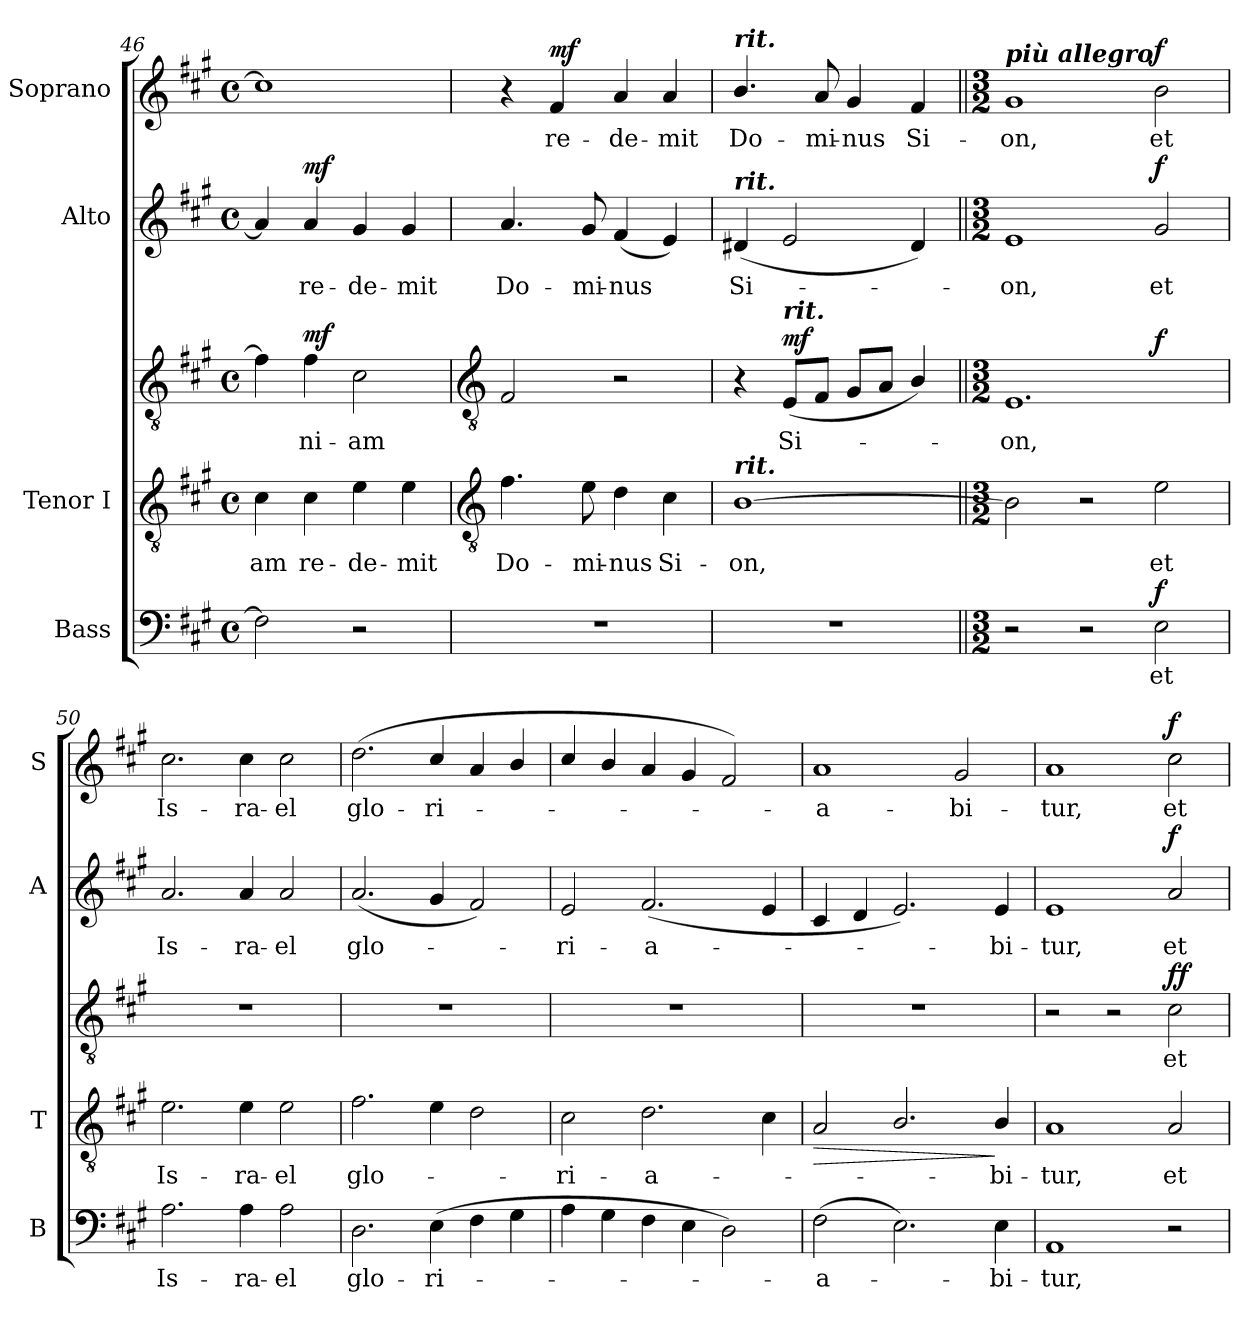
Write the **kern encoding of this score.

**kern	**text	**dynam	**kern	**text	**kern	**text	**dynam	**kern	**text	**dynam	**kern	**text	**dynam
*part4	*part4	*part4	*part3	*part3	*part3	*part3	*part3	*part2	*part2	*part2	*part1	*part1	*part1
*staff5	*staff5	*staff5	*staff4	*staff4	*staff3	*staff3	*staff3/4	*staff2	*staff2	*staff2	*staff1	*staff1	*staff1
*I"Bass	*	*	*I"Tenor I	*	*	*	*	*I"Alto	*	*	*I"Soprano	*	*
*I'B	*	*	*I'T	*	*	*	*	*I'A	*	*	*I'S	*	*
*clefF4	*	*	*clefGv2	*	*clefGv2	*	*	*clefG2	*	*	*clefG2	*	*
*k[f#c#g#]	*	*	*k[f#c#g#]	*	*k[f#c#g#]	*	*	*k[f#c#g#]	*	*	*k[f#c#g#]	*	*
*A:	*	*	*A:	*	*A:	*	*	*A:	*	*	*A:	*	*
*M4/4	*	*	*M4/4	*	*M4/4	*	*	*M4/4	*	*	*M4/4	*	*
*met(c)	*	*	*met(c)	*	*met(c)	*	*	*met(c)	*	*	*met(c)	*	*
=46	=46	=46	=46	=46	=46	=46	=46	=46	=46	=46	=46	=46	=46
!	!	!	!	!LO:LY:b	!	!	!	!	!	!	!	!	!
2F#]	.	.	4c#	am	4f#]	.	.	4a]	.	.	1cc#]	.	.
!	!	!	!	!LO:LY:b	!	!LO:LY:b	!LO:DY:b=2	!	!LO:LY:b	!LO:DY:b	!	!	!
.	.	.	4c#	re-	4f#	-ni-	mf	4a	re-	mf	.	.	.
!	!	!	!	!LO:LY:b	!	!LO:LY:b	!	!	!LO:LY:b	!	!	!	!
2r	.	.	4e	-de-	(>2c#	-am	.	4g#	-de-	.	.	.	.
!	!	!	!	!LO:LY:b	!	!	!	!	!LO:LY:b	!	!	!	!
.	.	.	4e	-mit	.	.	.	4g#	-mit	.	.	.	.
!!LO:LB:g=z
=47	=47	=47	=47	=47	=47	=47	=47	=47	=47	=47	=47	=47	=47
*	*	*	*clefGv2	*	*clefGv2	*	*	*	*	*	*	*	*
!	!	!	!	!LO:LY:b	!	!	!	!	!LO:LY:b	!	!	!	!
1r	.	.	4.f#	Do-	2F#	.	.	4.a	Do-	.	4r	.	.
!	!	!	!	!	!	!	!	!	!	!	!	!LO:LY:b	!LO:DY:b
.	.	.	.	.	.	.	.	.	.	.	4f#	re-	mf
!	!	!	!	!LO:LY:b	!	!	!	!	!LO:LY:b	!	!	!	!
.	.	.	8e	-mi-	.	.	.	8g#	-mi-	.	.	.	.
!	!	!	!	!LO:LY:b	!	!	!	!	!LO:LY:b	!	!	!LO:LY:b	!
.	.	.	4d	-nus	2r	.	.	(<4f#	-nus	.	4a	-de-	.
!	!	!	!	!LO:LY:b	!	!	!	!	!	!	!	!LO:LY:b	!
.	.	.	4c#	Si-	.	.	.	4e)	.	.	4a	-mit	.
=48	=48	=48	=48	=48	=48	=48	=48	=48	=48	=48	=48	=48	=48
!	!	!	!	!	!	!	!	!	!	!	!LO:TX:a:Bi:t=rit.	!	!
!	!	!	!	!	!	!	!	!LO:TX:a:Bi:t=rit.	!	!	!	!	!
!	!	!	!LO:TX:a:Bi:t=rit.	!	!	!	!	!	!	!	!	!	!
!	!	!	!	!LO:LY:b	!	!	!	!	!LO:LY:b	!	!	!LO:LY:b	!
1r	.	.	[1B	on,	4r	.	.	(<4d#X	Si-	.	4.b/	Do-	.
!	!	!	!	!	!LO:TX:a:Bi:t=rit.	!	!	!	!	!	!	!	!
!	!	!	!	!	!	!LO:LY:b	!LO:DY:b	!	!	!	!	!	!
.	.	.	.	.	(<8EL	-Si-	mf	2e	.	.	.	.	.
!	!	!	!	!	!	!	!	!	!	!	!	!LO:LY:b	!
.	.	.	.	.	8F#J	.	.	.	.	.	8a	-mi-	.
!	!	!	!	!	!	!	!	!	!	!	!	!LO:LY:b	!
.	.	.	.	.	8G#L	.	.	.	.	.	4g#	-nus	.
.	.	.	.	.	8AJ	.	.	.	.	.	.	.	.
!	!	!	!	!	!	!	!	!	!	!	!	!LO:LY:b	!
.	.	.	.	.	4B/)	.	.	4d#)	.	.	4f#	Si-	.
=49||	=49||	=49||	=49||	=49||	=49||	=49||	=49||	=49||	=49||	=49||	=49||	=49||	=49||
*M3/2	*	*	*M3/2	*	*M3/2	*	*	*M3/2	*	*	*M3/2	*	*
!	!	!	!	!	!	!	!	!	!	!	!LO:TX:a:Bi:t=più allegro	!	!
!	!	!	!	!	!	!LO:LY:b	!	!	!LO:LY:b	!	!	!LO:LY:b	!
2r	.	.	2B]	.	1.E	on,	.	1e	on,	.	1g#	-on,	.
2r	.	.	2r	.	.	.	.	.	.	.	.	.	.
!	!LO:LY:b	!LO:DY:b	!	!LO:LY:b	!	!	!LO:DY:b=2	!	!LO:LY:b	!LO:DY:b	!	!LO:LY:b	!LO:DY:b
2E	et	f	2e	et	.	.	f	2g#	et	f	2b	et	f
=50	=50	=50	=50	=50	=50	=50	=50	=50	=50	=50	=50	=50	=50
!	!LO:LY:b	!	!	!LO:LY:b	!LO:N:vis=1	!	!	!	!LO:LY:b	!	!	!LO:LY:b	!
2.A	Is-	.	2.e	Is-	1.r	.	.	2.a	Is-	.	2.cc#	Is-	.
!	!LO:LY:b	!	!	!LO:LY:b	!	!	!	!	!LO:LY:b	!	!	!LO:LY:b	!
4A	-ra-	.	4e	-ra-	.	.	.	4a	-ra-	.	4cc#	-ra-	.
!	!LO:LY:b	!	!	!LO:LY:b	!	!	!	!	!LO:LY:b	!	!	!LO:LY:b	!
2A	-el	.	2e	-el	.	.	.	2a	-el	.	2cc#	-el	.
=51	=51	=51	=51	=51	=51	=51	=51	=51	=51	=51	=51	=51	=51
!	!LO:LY:b	!	!	!LO:LY:b	!LO:N:vis=1	!	!	!	!LO:LY:b	!	!	!LO:LY:b	!
2.D	glo-	.	2.f#	glo-	1.r	.	.	(<2.a	glo-	.	(<2.dd	glo-	.
!	!LO:LY:b	!	!	!	!	!	!	!	!	!	!	!LO:LY:b	!
(>4E	-ri-	.	4e	.	.	.	.	4g#	.	.	4cc#/	-ri-	.
4F#	.	.	2d)	.	.	.	.	2f#)	.	.	4a	.	.
4G#	.	.	.	.	.	.	.	.	.	.	4b/	.	.
=52	=52	=52	=52	=52	=52	=52	=52	=52	=52	=52	=52	=52	=52
!	!	!	!	!LO:LY:b	!LO:N:vis=1	!	!	!	!LO:LY:b	!	!	!	!
4A	.	.	2c#	ri-	1.r	.	.	2e	ri-	.	4cc#/	.	.
4G#	.	.	.	.	.	.	.	.	.	.	4b/	.	.
!	!	!	!	!LO:LY:b	!	!	!	!	!LO:LY:b	!	!	!	!
4F#	.	.	2.d	-a-	.	.	.	(<2.f#	-a-	.	4a	.	.
4E	.	.	.	.	.	.	.	.	.	.	4g#	.	.
2D)	.	.	.	.	.	.	.	.	.	.	2f#)	.	.
.	.	.	4c#	.	.	.	.	4e	.	.	.	.	.
=53	=53	=53	=53	=53	=53	=53	=53	=53	=53	=53	=53	=53	=53
!	!LO:LY:b	!	!	!	!LO:N:vis=1	!	!LO:HP:b=2	!	!	!	!	!LO:LY:b	!
(>2F#	a-	.	2A	.	1.r	.	>	4c#	.	.	1a	a-	.
.	.	.	.	.	.	.	.	4d	.	.	.	.	.
2.E)	.	.	2.B/	.	.	.	.	2.e)	.	.	.	.	.
!	!	!	!	!	!	!	!	!	!	!	!	!LO:LY:b	!
.	.	.	.	.	.	.	.	.	.	.	2g#	-bi-	.
!	!LO:LY:b	!	!	!LO:LY:b	!	!	!	!	!LO:LY:b	!	!	!	!
4E	bi-	.	4B/	bi-	.	.	]	4e	bi-	.	.	.	.
=54	=54	=54	=54	=54	=54	=54	=54	=54	=54	=54	=54	=54	=54
!	!LO:LY:b	!	!	!LO:LY:b	!	!	!	!	!LO:LY:b	!	!	!LO:LY:b	!
1AA	-tur,	.	1A	tur,	2r	.	.	1e	-tur,	.	1a	-tur,	.
.	.	.	.	.	2r	.	.	.	.	.	.	.	.
!	!	!	!	!LO:LY:b	!	!LO:LY:b	!LO:DY:b=2	!	!LO:LY:b	!	!	!LO:LY:b	!
!	!	!	!	!	!	!	!LO:DY:n=1:b	!	!	!LO:DY:b	!	!	!LO:DY:b
2r	.	.	2A	et	2c#	-et	f f	2a	et	f	2cc#	et	f
=	=	=	=	=	=	=	=	=	=	=	=	=	=
*-	*-	*-	*-	*-	*-	*-	*-	*-	*-	*-	*-	*-	*-
